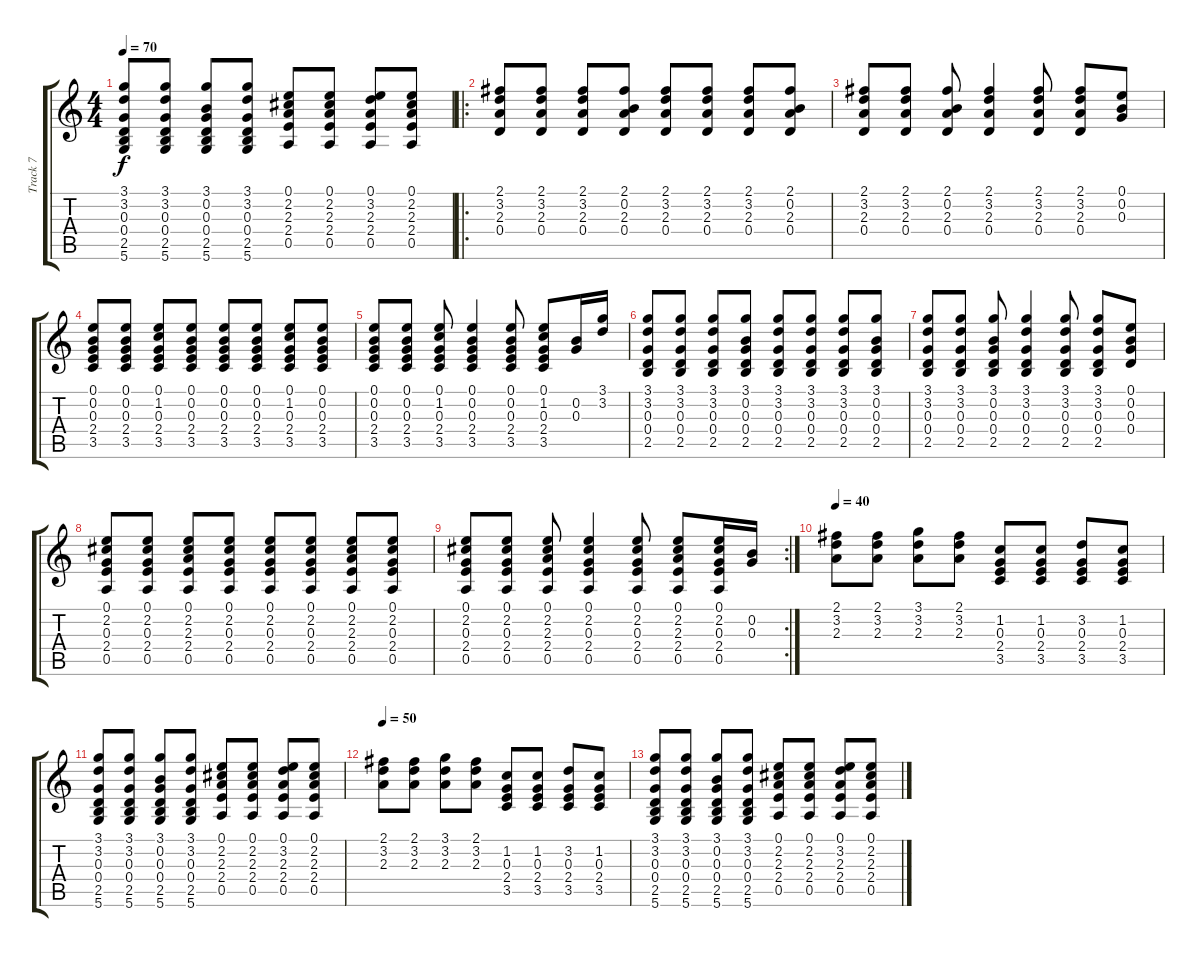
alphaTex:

\track ("Track 7" "Track 7") {instrument electricguitarjazz}
\staff {score tabs}
\tuning (E4 B3 G3 D3 A2 D2) {hide}
\ts (4 4)
\tempo 70
\clef g2
\ks c
(3.1 3.2 0.3 0.4 2.5 5.6).8{dy f} (3.1 3.2 0.3 0.4 2.5 5.6).8 (3.1 0.2 0.3 0.4 2.5 5.6).8 (3.1 3.2 0.3 0.4 2.5 5.6).8 (0.1 2.2 2.3 2.4 0.5).8 (0.1 2.2 2.3 2.4 0.5).8 (0.1 3.2 2.3 2.4 0.5).8 (0.1 2.2 2.3 2.4 0.5).8 |
\ro
(2.1 3.2 2.3 0.4).8 (2.1 3.2 2.3 0.4).8 (2.1 3.2 2.3 0.4).8 (2.1 0.2 2.3 0.4).8 (2.1 3.2 2.3 0.4).8 (2.1 3.2 2.3 0.4).8 (2.1 3.2 2.3 0.4).8 (2.1 0.2 2.3 0.4).8 |
(2.1 3.2 2.3 0.4).8 (2.1 3.2 2.3 0.4).8 (2.1 0.2 2.3 0.4).8 (2.1 3.2 2.3 0.4).4 (2.1 3.2 2.3 0.4).8 (2.1 3.2 2.3 0.4).8 (0.1 0.2 0.3).8 |
(0.1 0.2 0.3 2.4 3.5).8 (0.1 0.2 0.3 2.4 3.5).8 (0.1 1.2 0.3 2.4 3.5).8 (0.1 0.2 0.3 2.4 3.5).8 (0.1 0.2 0.3 2.4 3.5).8 (0.1 0.2 0.3 2.4 3.5).8 (0.1 1.2 0.3 2.4 3.5).8 (0.1 0.2 0.3 2.4 3.5).8 |
(0.1 0.2 0.3 2.4 3.5).8 (0.1 0.2 0.3 2.4 3.5).8 (0.1 1.2 0.3 2.4 3.5).8 (0.1 0.2 0.3 2.4 3.5).4 (0.1 0.2 0.3 2.4 3.5).8 (0.1 1.2 0.3 2.4 3.5).8 (0.2 0.3).16 (3.1 3.2).16 |
(3.1 3.2 0.3 0.4 2.5).8 (3.1 3.2 0.3 0.4 2.5).8 (3.1 3.2 0.3 0.4 2.5).8 (3.1 0.2 0.3 0.4 2.5).8 (3.1 3.2 0.3 0.4 2.5).8 (3.1 3.2 0.3 0.4 2.5).8 (3.1 3.2 0.3 0.4 2.5).8 (3.1 0.2 0.3 0.4 2.5).8 |
(3.1 3.2 0.3 0.4 2.5).8 (3.1 3.2 0.3 0.4 2.5).8 (3.1 0.2 0.3 0.4 2.5).8 (3.1 3.2 0.3 0.4 2.5).4 (3.1 3.2 0.3 0.4 2.5).8 (3.1 3.2 0.3 0.4 2.5).8 (0.1 0.2 0.3 0.4).8 |
(0.1 2.2 0.3 2.4 0.5).8 (0.1 2.2 0.3 2.4 0.5).8 (0.1 2.2 2.3 2.4 0.5).8 (0.1 2.2 0.3 2.4 0.5).8 (0.1 2.2 0.3 2.4 0.5).8 (0.1 2.2 0.3 2.4 0.5).8 (0.1 2.2 2.3 2.4 0.5).8 (0.1 2.2 0.3 2.4 0.5).8 |
\rc 2
(0.1 2.2 0.3 2.4 0.5).8 (0.1 2.2 0.3 2.4 0.5).8 (0.1 2.2 2.3 2.4 0.5).8 (0.1 2.2 0.3 2.4 0.5).4 (0.1 2.2 0.3 2.4 0.5).8 (0.1 2.2 2.3 2.4 0.5).8 (0.1 2.2 0.3 2.4 0.5).16 (0.2 0.3).16 |
\tempo 50
\tempo 40
(2.1 3.2 2.3).8 (2.1 3.2 2.3).8 (3.1 3.2 2.3).8 (2.1 3.2 2.3).8 (1.2 0.3 2.4 3.5).8 (1.2 0.3 2.4 3.5).8 (3.2 0.3 2.4 3.5).8 (1.2 0.3 2.4 3.5).8 |
(3.1 3.2 0.3 0.4 2.5 5.6).8 (3.1 3.2 0.3 0.4 2.5 5.6).8 (3.1 0.2 0.3 0.4 2.5 5.6).8 (3.1 3.2 0.3 0.4 2.5 5.6).8 (0.1 2.2 2.3 2.4 0.5).8 (0.1 2.2 2.3 2.4 0.5).8 (0.1 3.2 2.3 2.4 0.5).8 (0.1 2.2 2.3 2.4 0.5).8 |
\tempo 50
(2.1 3.2 2.3).8 (2.1 3.2 2.3).8 (3.1 3.2 2.3).8 (2.1 3.2 2.3).8 (1.2 0.3 2.4 3.5).8 (1.2 0.3 2.4 3.5).8 (3.2 0.3 2.4 3.5).8 (1.2 0.3 2.4 3.5).8 |
(3.1 3.2 0.3 0.4 2.5 5.6).8 (3.1 3.2 0.3 0.4 2.5 5.6).8 (3.1 0.2 0.3 0.4 2.5 5.6).8 (3.1 3.2 0.3 0.4 2.5 5.6).8 (0.1 2.2 2.3 2.4 0.5).8 (0.1 2.2 2.3 2.4 0.5).8 (0.1 3.2 2.3 2.4 0.5).8 (0.1 2.2 2.3 2.4 0.5).8
